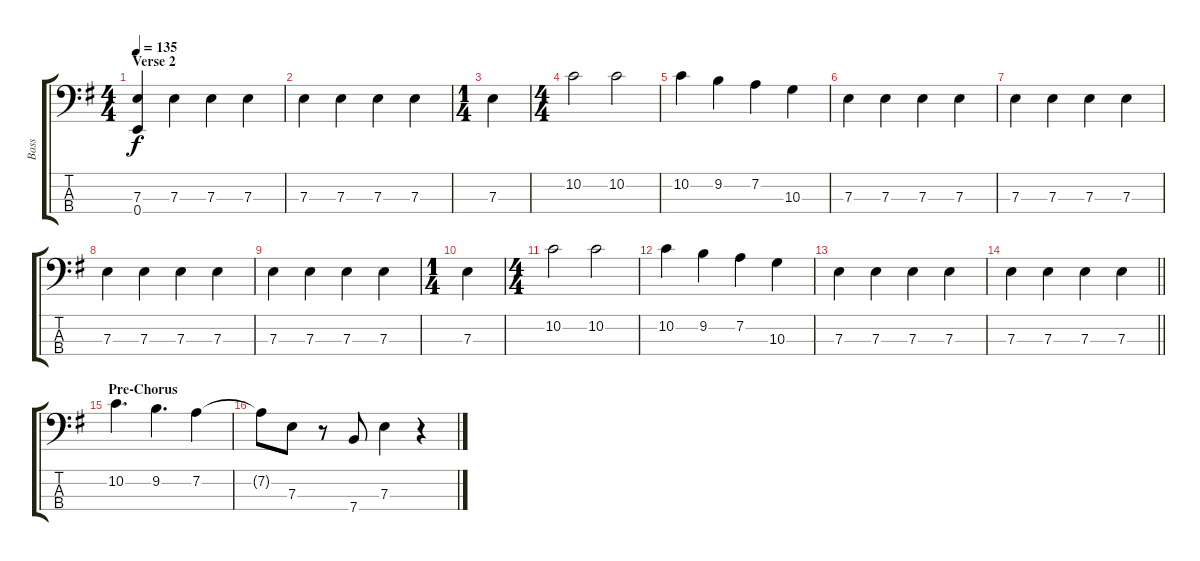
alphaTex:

\track ("Bass" "Bass") {instrument electricbassfinger}
\staff {score tabs}
\tuning (G2 D2 A1 E1) {hide}
\ts (4 4)
\section ("" "Verse 2")
\tempo 135
\clef f4
\ks g
(7.3 0.4).4{dy f} 7.3.4 7.3.4 7.3.4 |
7.3.4 7.3.4 7.3.4 7.3.4 |
\ts (1 4)
7.3.4 |
\ts (4 4)
10.2.2 10.2.2 |
10.2.4 9.2.4 7.2.4 10.3.4 |
7.3.4 7.3.4 7.3.4 7.3.4 |
7.3.4 7.3.4 7.3.4 7.3.4 |
7.3.4 7.3.4 7.3.4 7.3.4 |
7.3.4 7.3.4 7.3.4 7.3.4 |
\ts (1 4)
7.3.4 |
\ts (4 4)
10.2.2 10.2.2 |
10.2.4 9.2.4 7.2.4 10.3.4 |
7.3.4 7.3.4 7.3.4 7.3.4 |
\barLineRight lightlight
7.3.4 7.3.4 7.3.4 7.3.4 |
\section ("" "Pre-Chorus")
10.2.4{d} 9.2.4{d} 7.2.4 |
7.2{t}.8 7.3.8 r.8 7.4.8 7.3.4 r.4
